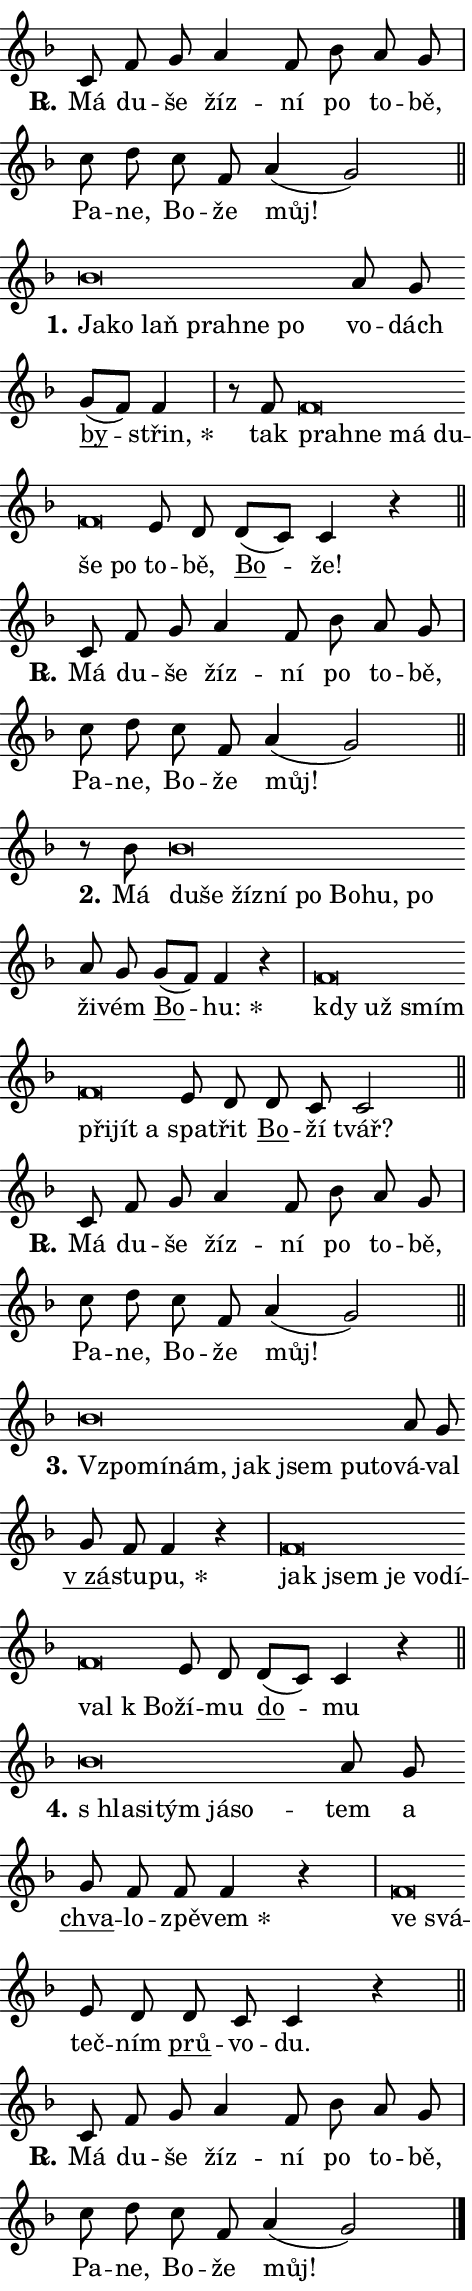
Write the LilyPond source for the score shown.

\version "2.24.0"
\header { tagline = "" }
\paper {
  indent = 0\cm
  top-margin = 0\cm
  right-margin = 0.13\cm % to fit lyric hyphens
  bottom-margin = 0\cm
  left-margin = 0\cm
  paper-width = 8\cm
  page-breaking = #ly:one-page-breaking
  system-system-spacing.basic-distance = #11
  score-system-spacing.basic-distance = #11
  ragged-last = ##f
}


%% Author: Thomas Morley
%% https://lists.gnu.org/archive/html/lilypond-user/2020-05/msg00002.html
#(define (line-position grob)
"Returns position of @var[grob} in current system:
   @code{'start}, if at first time-step
   @code{'end}, if at last time-step
   @code{'middle} otherwise
"
  (let* ((col (ly:item-get-column grob))
         (ln (ly:grob-object col 'left-neighbor))
         (rn (ly:grob-object col 'right-neighbor))
         (col-to-check-left (if (ly:grob? ln) ln col))
         (col-to-check-right (if (ly:grob? rn) rn col))
         (break-dir-left
           (and
             (ly:grob-property col-to-check-left 'non-musical #f)
             (ly:item-break-dir col-to-check-left)))
         (break-dir-right
           (and
             (ly:grob-property col-to-check-right 'non-musical #f)
             (ly:item-break-dir col-to-check-right))))
        (cond ((eqv? 1 break-dir-left) 'start)
              ((eqv? -1 break-dir-right) 'end)
              (else 'middle))))

#(define (tranparent-at-line-position vctor)
  (lambda (grob)
  "Relying on @code{line-position} select the relevant enry from @var{vctor}.
Used to determine transparency,"
    (case (line-position grob)
      ((end) (not (vector-ref vctor 0)))
      ((middle) (not (vector-ref vctor 1)))
      ((start) (not (vector-ref vctor 2))))))

noteHeadBreakVisibility =
#(define-music-function (break-visibility)(vector?)
"Makes @code{NoteHead}s transparent relying on @var{break-visibility}"
#{
  \override NoteHead.transparent =
    #(tranparent-at-line-position break-visibility)
#})

#(define delete-ledgers-for-transparent-note-heads
  (lambda (grob)
    "Reads whether a @code{NoteHead} is transparent.
If so this @code{NoteHead} is removed from @code{'note-heads} from
@var{grob}, which is supposed to be @code{LedgerLineSpanner}.
As a result ledgers are not printed for this @code{NoteHead}"
    (let* ((nhds-array (ly:grob-object grob 'note-heads))
           (nhds-list
             (if (ly:grob-array? nhds-array)
                 (ly:grob-array->list nhds-array)
                 '()))
           ;; Relies on the transparent-property being done before
           ;; Staff.LedgerLineSpanner.after-line-breaking is executed.
           ;; This is fragile ...
           (to-keep
             (remove
               (lambda (nhd)
                 (ly:grob-property nhd 'transparent #f))
               nhds-list)))
      ;; TODO find a better method to iterate over grob-arrays, similiar
      ;; to filter/remove etc for lists
      ;; For now rebuilt from scratch
      (set! (ly:grob-object grob 'note-heads)  '())
      (for-each
        (lambda (nhd)
          (ly:pointer-group-interface::add-grob grob 'note-heads nhd))
        to-keep))))

squashNotes = {
  \override NoteHead.X-extent = #'(-0.2 . 0.2)
  \override NoteHead.Y-extent = #'(-0.75 . 0)
  \override NoteHead.stencil =
    #(lambda (grob)
       (let ((pos (ly:grob-property grob 'staff-position)))
         (begin
           (if (< pos -7) (display "ERROR: Lower brevis then expected\n") (display ""))
           (if (<= pos -6) ly:text-interface::print ly:note-head::print))))
}
unSquashNotes = {
  \revert NoteHead.X-extent
  \revert NoteHead.Y-extent
  \revert NoteHead.stencil
}

hideNotes = \noteHeadBreakVisibility #begin-of-line-visible
unHideNotes = \noteHeadBreakVisibility #all-visible

% work-around for resetting accidentals
% https://lilypond.org/doc/v2.23/Documentation/notation/displaying-rhythms#unmetered-music
cadenzaMeasure = {
  \cadenzaOff
  \partial 1024 s1024
  \cadenzaOn
}

#(define-markup-command (accent layout props text) (markup?)
  "Underline accented syllable"
  (interpret-markup layout props
    #{\markup \override #'(offset . 4.3) \underline { #text }#}))

responsum = \markup \concat {
  "R" \hspace #-1.05 \path #0.1 #'((moveto 0 0.07) (lineto 0.9 0.8)) \hspace #0.05 "."
}

spaceSize = #0.6828661417322834 % exact space size for TeX Gyre Schola

\layout {
  \context {
    \Staff
    \remove "Time_signature_engraver"
    \override LedgerLineSpanner.after-line-breaking = #delete-ledgers-for-transparent-note-heads
  }
  \context {
    \Lyrics {
      \override LyricSpace.minimum-distance = \spaceSize
      \override LyricText.font-name = #"TeX Gyre Schola"
      \override LyricText.font-size = 1
      \override StanzaNumber.font-name = #"TeX Gyre Schola Bold"
      \override StanzaNumber.font-size = 1
    }
  }
  \context {
    \Score 
    \override NoteHead.text =
      #(lambda (grob) 
        (let ((pos (ly:grob-property grob 'staff-position)))
          #{\markup {
            \combine
              \halign #-0.55 \raise #(if (= pos -6) 0 0.5) \override #'(thickness . 2) \draw-line #'(3.2 . 0)
              \musicglyph "noteheads.sM1"
          }#}))
  }
}

% magnetic-lyrics.ily
%
%   written by
%     Jean Abou Samra <jean@abou-samra.fr>
%     Werner Lemberg <wl@gnu.org>
%
%   adapted by
%     Jiri Hon <jiri.hon@gmail.com>
%
% Version 2022-Apr-15

% https://www.mail-archive.com/lilypond-user@gnu.org/msg149350.html

#(define (Left_hyphen_pointer_engraver context)
   "Collect syllable-hyphen-syllable occurrences in lyrics and store
them in properties.  This engraver only looks to the left.  For
example, if the lyrics input is @code{foo -- bar}, it does the
following.

@itemize @bullet
@item
Set the @code{text} property of the @code{LyricHyphen} grob between
@q{foo} and @q{bar} to @code{foo}.

@item
Set the @code{left-hyphen} property of the @code{LyricText} grob with
text @q{foo} to the @code{LyricHyphen} grob between @q{foo} and
@q{bar}.
@end itemize

Use this auxiliary engraver in combination with the
@code{lyric-@/text::@/apply-@/magnetic-@/offset!} hook."
   (let ((hyphen #f)
         (text #f))
     (make-engraver
      (acknowledgers
       ((lyric-syllable-interface engraver grob source-engraver)
        (set! text grob)))
      (end-acknowledgers
       ((lyric-hyphen-interface engraver grob source-engraver)
        ;(when (not (grob::has-interface grob 'lyric-space-interface))
          (set! hyphen grob)));)
      ((stop-translation-timestep engraver)
       (when (and text hyphen)
         (ly:grob-set-object! text 'left-hyphen hyphen))
       (set! text #f)
       (set! hyphen #f)))))

#(define (lyric-text::apply-magnetic-offset! grob)
   "If the space between two syllables is less than the value in
property @code{LyricText@/.details@/.squash-threshold}, move the right
syllable to the left so that it gets concatenated with the left
syllable.

Use this function as a hook for
@code{LyricText@/.after-@/line-@/breaking} if the
@code{Left_@/hyphen_@/pointer_@/engraver} is active."
   (let ((hyphen (ly:grob-object grob 'left-hyphen #f)))
     (when hyphen
       (let ((left-text (ly:spanner-bound hyphen LEFT)))
         (when (grob::has-interface left-text 'lyric-syllable-interface)
           (let* ((common (ly:grob-common-refpoint grob left-text X))
                  (this-x-ext (ly:grob-extent grob common X))
                  (left-x-ext
                   (begin
                     ;; Trigger magnetism for left-text.
                     (ly:grob-property left-text 'after-line-breaking)
                     (ly:grob-extent left-text common X)))
                  ;; `delta` is the gap width between two syllables.
                  (delta (- (interval-start this-x-ext)
                            (interval-end left-x-ext)))
                  (details (ly:grob-property grob 'details))
                  (threshold (assoc-get 'squash-threshold details 0.2)))
             (when (< delta threshold)
               (let* (;; We have to manipulate the input text so that
                      ;; ligatures crossing syllable boundaries are not
                      ;; disabled.  For languages based on the Latin
                      ;; script this is essentially a beautification.
                      ;; However, for non-Western scripts it can be a
                      ;; necessity.
                      (lt (ly:grob-property left-text 'text))
                      (rt (ly:grob-property grob 'text))
                      (is-space (grob::has-interface hyphen 'lyric-space-interface))
                      (space (if is-space " " ""))
                      (extra-delta (if is-space spaceSize 0))
                      ;; Append new syllable.
                      (ltrt-space (if (and (string? lt) (string? rt))
                                (string-append lt space rt)
                                (make-concat-markup (list lt space rt))))
                      ;; Right-align `ltrt` to the right side.
                      (ltrt-space-markup (grob-interpret-markup
                               grob
                               (make-translate-markup
                                (cons (interval-length this-x-ext) 0)
                                (make-right-align-markup ltrt-space)))))
                 (begin
                   ;; Don't print `left-text`.
                   (ly:grob-set-property! left-text 'stencil #f)
                   ;; Set text and stencil (which holds all collected
                   ;; syllables so far) and shift it to the left.
                   (ly:grob-set-property! grob 'text ltrt-space)
                   (ly:grob-set-property! grob 'stencil ltrt-space-markup)
                   (ly:grob-translate-axis! grob (- (- delta extra-delta)) X))))))))))


#(define (lyric-hyphen::displace-bounds-first grob)
   ;; Make very sure this callback isn't triggered too early.
   (let ((left (ly:spanner-bound grob LEFT))
         (right (ly:spanner-bound grob RIGHT)))
     (ly:grob-property left 'after-line-breaking)
     (ly:grob-property right 'after-line-breaking)
     (ly:lyric-hyphen::print grob)))

squashThreshold = #0.4

\layout {
  \context {
    \Lyrics
    \consists #Left_hyphen_pointer_engraver
    \override LyricText.after-line-breaking =
      #lyric-text::apply-magnetic-offset!
    \override LyricHyphen.stencil = #lyric-hyphen::displace-bounds-first
    \override LyricText.details.squash-threshold = \squashThreshold
    \override LyricHyphen.minimum-distance = 0
    \override LyricHyphen.minimum-length = \squashThreshold
  }
}

squashText = \override LyricText.details.squash-threshold = 9999
unSquashText = \override LyricText.details.squash-threshold = \squashThreshold

leftText = \override LyricText.self-alignment-X = #LEFT
unLeftText = \revert LyricText.self-alignment-X

starOffset = #(lambda (grob) 
                (let ((x_offset (ly:self-alignment-interface::aligned-on-x-parent grob)))
                  (if (= x_offset 0) 0 (+ x_offset 1.2))))

star = #(define-music-function (syllable)(string?)
"Append star separator at the end of a syllable"
#{
  \once \override LyricText.X-offset = #starOffset
  \lyricmode { \markup {
    #syllable
    \override #'((font-name . "TeX Gyre Schola Bold")) \hspace #0.2 \lower #0.65 \larger "*"
  } }
#})

starAccent = #(define-music-function (syllable)(string?)
"Append star separator at the end of a syllable and make accent"
#{
  \once \override LyricText.X-offset = #starOffset
  \lyricmode { \markup {
    \accent #syllable
    \override #'((font-name . "TeX Gyre Schola Bold")) \hspace #0.2 \lower #0.65 \larger "*"
  } }
#})

breath = #(define-music-function (syllable)(string?)
"Append breathing indicator at the end of a syllable"
#{
  \lyricmode { \markup { #syllable "+" } }
#})

optionalBreath = #(define-music-function (syllable)(string?)
"Append optional breathing indicator at the end of a syllable"
#{
  \lyricmode { \markup { #syllable "(+)" } }
#})


\score {
    <<
        \new Voice = "melody" { \cadenzaOn \key f \major \relative { c'8 f g a4 f8 bes a g \cadenzaMeasure \bar "|" c d \bar "" c f, \bar "" a4( g2) \cadenzaMeasure \bar "||" \break } }
        \new Lyrics \lyricsto "melody" { \lyricmode { \set stanza = \responsum
Má du -- še žíz -- ní po to -- bě, Pa -- ne, Bo -- že můj! } }
    >>
    \layout {}
}

\score {
    <<
        \new Voice = "melody" { \cadenzaOn \key f \major \relative { \squashNotes bes'\breve*1/16 \hideNotes \breve*1/16 \bar "" \breve*1/16 \bar "" \breve*1/16 \bar "" \breve*1/16 \breve*1/16 \bar "" \unHideNotes \unSquashNotes a8 g \bar "" g[( f)] f4 \cadenzaMeasure \bar "|" r8 f8 \squashNotes f\breve*1/16 \hideNotes \breve*1/16 \bar "" \breve*1/16 \bar "" \breve*1/16 \bar "" \breve*1/16 \breve*1/16 \bar "" \unHideNotes \unSquashNotes e8 d \bar "" d[( c)] c4 r \cadenzaMeasure \bar "||" \break } }
        \new Lyrics \lyricsto "melody" { \lyricmode { \set stanza = "1."
\leftText Ja -- \squashText ko laň pra -- hne po \unLeftText \unSquashText vo -- dách \markup \accent by -- \star střin, tak \leftText pra -- \squashText hne má du -- še po \unLeftText \unSquashText to -- bě, \markup \accent Bo -- že! } }
    >>
    \layout {}
}

\score {
    <<
        \new Voice = "melody" { \cadenzaOn \key f \major \relative { c'8 f g a4 f8 bes a g \cadenzaMeasure \bar "|" c d \bar "" c f, \bar "" a4( g2) \cadenzaMeasure \bar "||" \break } }
        \new Lyrics \lyricsto "melody" { \lyricmode { \set stanza = \responsum
Má du -- še žíz -- ní po to -- bě, Pa -- ne, Bo -- že můj! } }
    >>
    \layout {}
}

\score {
    <<
        \new Voice = "melody" { \cadenzaOn \key f \major \relative { r8 bes'8 \squashNotes bes\breve*1/16 \hideNotes \breve*1/16 \bar "" \breve*1/16 \bar "" \breve*1/16 \bar "" \breve*1/16 \bar "" \breve*1/16 \bar "" \breve*1/16 \breve*1/16 \bar "" \unHideNotes \unSquashNotes a8 g \bar "" g[( f)] f4 r \cadenzaMeasure \bar "|" \squashNotes f\breve*1/16 \hideNotes \breve*1/16 \bar "" \breve*1/16 \bar "" \breve*1/16 \bar "" \breve*1/16 \breve*1/16 \bar "" \unHideNotes \unSquashNotes e8 d \bar "" d c c2 \cadenzaMeasure \bar "||" \break } }
        \new Lyrics \lyricsto "melody" { \lyricmode { \set stanza = "2."
Má \leftText du -- \squashText še žíz -- ní po Bo -- hu, po \unLeftText \unSquashText ži -- vém \markup \accent Bo -- \star hu: \leftText kdy \squashText už smím při -- jít a \unLeftText \unSquashText spa -- třit \markup \accent Bo -- ží tvář? } }
    >>
    \layout {}
}

\score {
    <<
        \new Voice = "melody" { \cadenzaOn \key f \major \relative { c'8 f g a4 f8 bes a g \cadenzaMeasure \bar "|" c d \bar "" c f, \bar "" a4( g2) \cadenzaMeasure \bar "||" \break } }
        \new Lyrics \lyricsto "melody" { \lyricmode { \set stanza = \responsum
Má du -- še žíz -- ní po to -- bě, Pa -- ne, Bo -- že můj! } }
    >>
    \layout {}
}

\score {
    <<
        \new Voice = "melody" { \cadenzaOn \key f \major \relative { \squashNotes bes'\breve*1/16 \hideNotes \breve*1/16 \bar "" \breve*1/16 \bar "" \breve*1/16 \bar "" \breve*1/16 \bar "" \breve*1/16 \breve*1/16 \bar "" \unHideNotes \unSquashNotes a8 g \bar "" g f f4 r \cadenzaMeasure \bar "|" \squashNotes f\breve*1/16 \hideNotes \breve*1/16 \bar "" \breve*1/16 \bar "" \breve*1/16 \bar "" \breve*1/16 \bar "" \breve*1/16 \breve*1/16 \bar "" \unHideNotes \unSquashNotes e8 d \bar "" d[( c)] c4 r \cadenzaMeasure \bar "||" \break } }
        \new Lyrics \lyricsto "melody" { \lyricmode { \set stanza = "3."
\leftText Vzpo -- \squashText mí -- nám, jak jsem pu -- to -- \unLeftText \unSquashText vá -- val \markup \accent "v zá" -- stu -- \star pu, \leftText jak \squashText jsem je vo -- dí -- val "k Bo" -- \unLeftText \unSquashText ží -- mu \markup \accent do -- mu } }
    >>
    \layout {}
}

\score {
    <<
        \new Voice = "melody" { \cadenzaOn \key f \major \relative { \squashNotes bes'\breve*1/16 \hideNotes \breve*1/16 \bar "" \breve*1/16 \bar "" \breve*1/16 \breve*1/16 \bar "" \unHideNotes \unSquashNotes a8 g \bar "" g f f f4 r \cadenzaMeasure \bar "|" \squashNotes f\breve*1/16 \hideNotes \breve*1/16 \bar "" \unHideNotes \unSquashNotes e8 d \bar "" d c c4 r \cadenzaMeasure \bar "||" \break } }
        \new Lyrics \lyricsto "melody" { \lyricmode { \set stanza = "4."
\leftText "s hla" -- \squashText si -- tým já -- so -- \unLeftText \unSquashText tem a \markup \accent chva -- lo -- zpě -- \star vem \leftText ve \squashText svá -- \unLeftText \unSquashText teč -- ním \markup \accent prů -- vo -- du. } }
    >>
    \layout {}
}

\score {
    <<
        \new Voice = "melody" { \cadenzaOn \key f \major \relative { c'8 f g a4 f8 bes a g \cadenzaMeasure \bar "|" c d \bar "" c f, \bar "" a4( g2) \cadenzaMeasure \bar "||" \break } \bar "|." }
        \new Lyrics \lyricsto "melody" { \lyricmode { \set stanza = \responsum
Má du -- še žíz -- ní po to -- bě, Pa -- ne, Bo -- že můj! } }
    >>
    \layout {}
}
